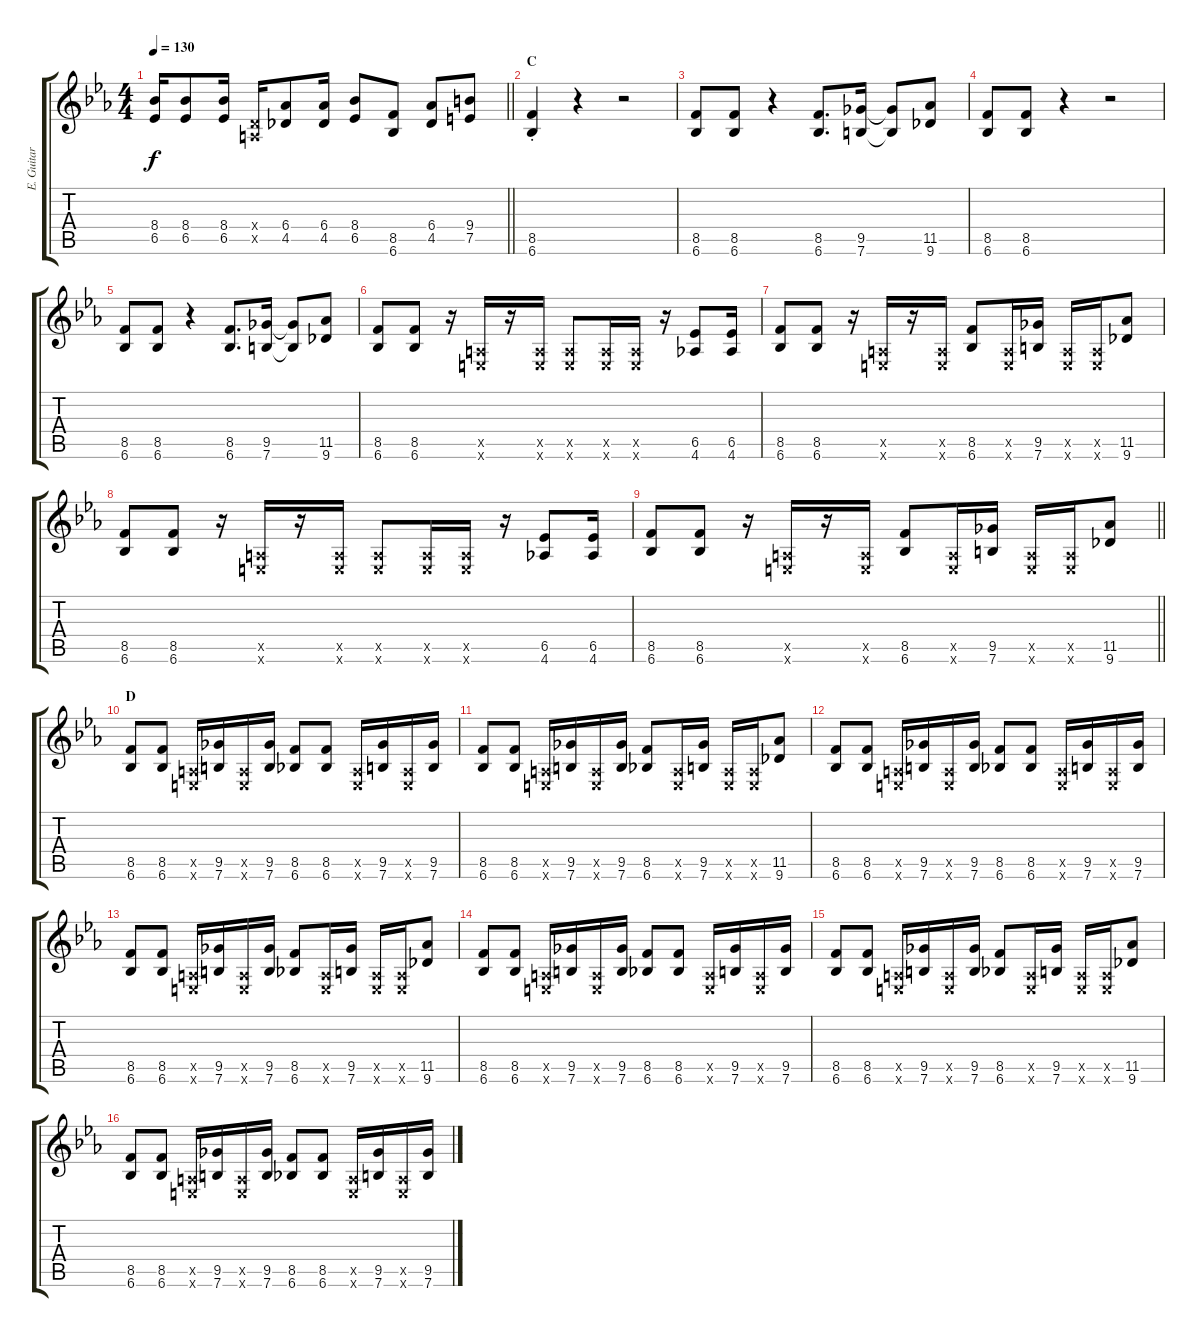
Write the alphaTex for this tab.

\track ("E. Guitar III" "E. Guitar ") {instrument overdrivenguitar}
\staff {score tabs}
\tuning (E4 B3 G3 D3 A2 E2) {hide}
\ts (4 4)
\tempo 130
\clef g2
\barLineRight lightlight
\ks eb
(8.4 6.5).16{dy f} (8.4 6.5).8 (8.4 6.5).16 (0.4{x} 0.5{x}).16 (6.4 4.5).8 (6.4 4.5).16 (8.4 6.5).8 (8.5 6.6).8 (6.4 4.5).8 (9.4 7.5).8 |
\section ("" "C")
(8.5{st} 6.6{st}).4 r.4 r.2 |
(8.5 6.6).8 (8.5 6.6).8 r.4 (8.5 6.6).8{d} (9.5 7.6).16 (9.5{t} 7.6{t}).8 (11.5 9.6).8 |
(8.5 6.6).8 (8.5 6.6).8 r.4 r.2 |
(8.5 6.6).8 (8.5 6.6).8 r.4 (8.5 6.6).8{d} (9.5 7.6).16 (9.5{t} 7.6{t}).8 (11.5 9.6).8 |
(8.5 6.6).8 (8.5 6.6).8 r.16 (0.5{x} 0.6{x}).16 r.16 (0.5{x} 0.6{x}).16 (0.5{x} 0.6{x}).8 (0.5{x} 0.6{x}).16 (0.5{x} 0.6{x}).16 r.16 (6.5 4.6).8 (6.5 4.6).16 |
(8.5 6.6).8 (8.5 6.6).8 r.16 (0.5{x} 0.6{x}).16 r.16 (0.5{x} 0.6{x}).16 (8.5 6.6).8 (0.5{x} 0.6{x}).16 (9.5 7.6).16 (0.5{x} 0.6{x}).16 (0.5{x} 0.6{x}).16 (11.5 9.6).8 |
(8.5 6.6).8 (8.5 6.6).8 r.16 (0.5{x} 0.6{x}).16 r.16 (0.5{x} 0.6{x}).16 (0.5{x} 0.6{x}).8 (0.5{x} 0.6{x}).16 (0.5{x} 0.6{x}).16 r.16 (6.5 4.6).8 (6.5 4.6).16 |
\barLineRight lightlight
(8.5 6.6).8 (8.5 6.6).8 r.16 (0.5{x} 0.6{x}).16 r.16 (0.5{x} 0.6{x}).16 (8.5 6.6).8 (0.5{x} 0.6{x}).16 (9.5 7.6).16 (0.5{x} 0.6{x}).16 (0.5{x} 0.6{x}).16 (11.5 9.6).8 |
\section ("" "D")
(8.5 6.6).8 (8.5 6.6).8 (0.5{x} 0.6{x}).16 (9.5 7.6).16 (0.5{x} 0.6{x}).16 (9.5 7.6).16 (8.5 6.6).8 (8.5 6.6).8 (0.5{x} 0.6{x}).16 (9.5 7.6).16 (0.5{x} 0.6{x}).16 (9.5 7.6).16 |
(8.5 6.6).8 (8.5 6.6).8 (0.5{x} 0.6{x}).16 (9.5 7.6).16 (0.5{x} 0.6{x}).16 (9.5 7.6).16 (8.5 6.6).8 (0.5{x} 0.6{x}).16 (9.5 7.6).16 (0.5{x} 0.6{x}).16 (0.5{x} 0.6{x}).16 (11.5 9.6).8 |
(8.5 6.6).8 (8.5 6.6).8 (0.5{x} 0.6{x}).16 (9.5 7.6).16 (0.5{x} 0.6{x}).16 (9.5 7.6).16 (8.5 6.6).8 (8.5 6.6).8 (0.5{x} 0.6{x}).16 (9.5 7.6).16 (0.5{x} 0.6{x}).16 (9.5 7.6).16 |
(8.5 6.6).8 (8.5 6.6).8 (0.5{x} 0.6{x}).16 (9.5 7.6).16 (0.5{x} 0.6{x}).16 (9.5 7.6).16 (8.5 6.6).8 (0.5{x} 0.6{x}).16 (9.5 7.6).16 (0.5{x} 0.6{x}).16 (0.5{x} 0.6{x}).16 (11.5 9.6).8 |
(8.5 6.6).8 (8.5 6.6).8 (0.5{x} 0.6{x}).16 (9.5 7.6).16 (0.5{x} 0.6{x}).16 (9.5 7.6).16 (8.5 6.6).8 (8.5 6.6).8 (0.5{x} 0.6{x}).16 (9.5 7.6).16 (0.5{x} 0.6{x}).16 (9.5 7.6).16 |
(8.5 6.6).8 (8.5 6.6).8 (0.5{x} 0.6{x}).16 (9.5 7.6).16 (0.5{x} 0.6{x}).16 (9.5 7.6).16 (8.5 6.6).8 (0.5{x} 0.6{x}).16 (9.5 7.6).16 (0.5{x} 0.6{x}).16 (0.5{x} 0.6{x}).16 (11.5 9.6).8 |
(8.5 6.6).8 (8.5 6.6).8 (0.5{x} 0.6{x}).16 (9.5 7.6).16 (0.5{x} 0.6{x}).16 (9.5 7.6).16 (8.5 6.6).8 (8.5 6.6).8 (0.5{x} 0.6{x}).16 (9.5 7.6).16 (0.5{x} 0.6{x}).16 (9.5 7.6).16
